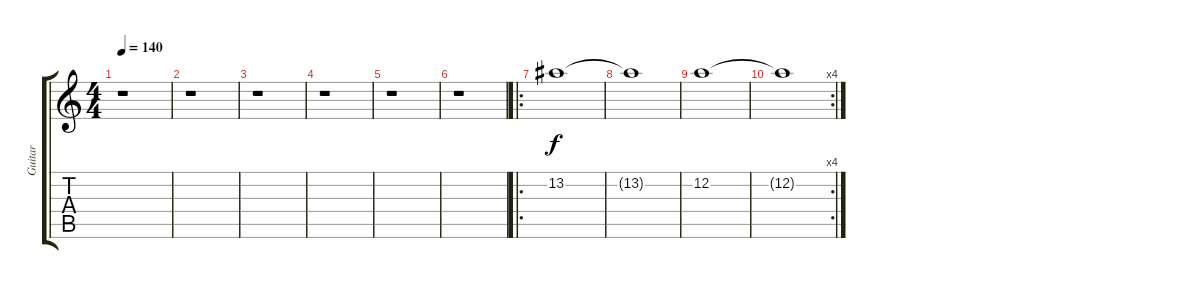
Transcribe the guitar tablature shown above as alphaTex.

\track ("Guitar" "Guitar") {instrument acousticguitarnylon}
\staff {score tabs}
\tuning (D4 A3 F3 C3 G2 C2) {hide}
\ts (4 4)
\tempo 140
\clef g2
\ks c
r.1{dy f} |
r.1 |
r.1 |
r.1 |
r.1 |
r.1 |
\ro
13.2.1 |
13.2{t}.1 |
12.2.1 |
\rc 4
12.2{t}.1
